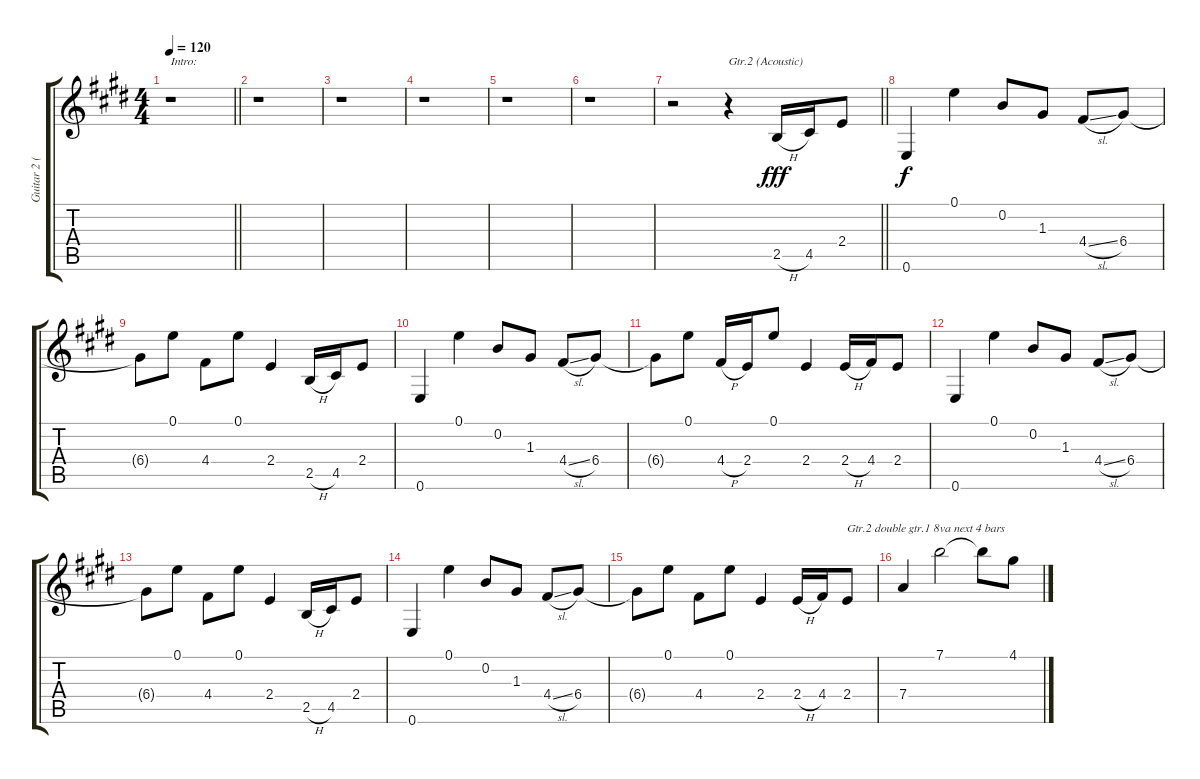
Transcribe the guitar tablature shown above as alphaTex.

\track ("Guitar 2 (Acoustic)" "Guitar 2 (") {instrument acousticguitarnylon}
\staff {score tabs}
\tuning (E4 B3 G3 D3 A2 E2) {hide}
\ts (4 4)
\tempo 120
\clef g2
\barLineRight lightlight
\ks e
r.1{txt "Intro:" dy fff instrument acousticguitarnylon} |
r.1 |
r.1 |
r.1 |
r.1 |
r.1 |
\barLineRight lightlight
r.2 r.4{txt "Gtr.2 (Acoustic)"} 2.5{h}.16 4.5.16 2.4.8 |
0.6.4{dy f} 0.1.4 0.2.8 1.3.8 4.4{sl}.8 6.4.8 |
6.4{t}.8 0.1.8 4.4.8 0.1.8 2.4.4 2.5{h}.16 4.5.16 2.4.8 |
0.6.4 0.1.4 0.2.8 1.3.8 4.4{sl}.8 6.4.8 |
6.4{t}.8 0.1.8 4.4{h}.16 2.4.16 0.1.8 2.4.4 2.4{h}.16 4.4.16 2.4.8 |
0.6.4 0.1.4 0.2.8 1.3.8 4.4{sl}.8 6.4.8 |
6.4{t}.8 0.1.8 4.4.8 0.1.8 2.4.4 2.5{h}.16 4.5.16 2.4.8 |
0.6.4 0.1.4 0.2.8 1.3.8 4.4{sl}.8 6.4.8 |
6.4{t}.8 0.1.8 4.4.8 0.1.8 2.4.4 2.4{h}.16 4.4.16 2.4.8{txt "Gtr.2 double gtr.1 8va next 4 bars"} |
7.4.4 7.1.2 7.1{t}.8 4.1.8
